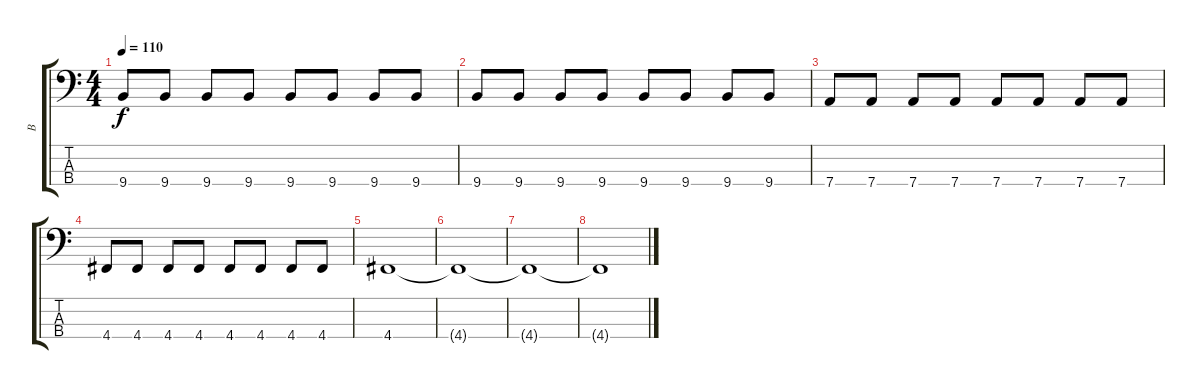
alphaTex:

\track ("B" "B") {instrument electricbassfinger}
\staff {score tabs}
\tuning (F2 C2 G1 D1) {hide}
\ts (4 4)
\tempo 110
\clef f4
\ks c
9.4.8{dy f} 9.4.8 9.4.8 9.4.8 9.4.8 9.4.8 9.4.8 9.4.8 |
9.4.8 9.4.8 9.4.8 9.4.8 9.4.8 9.4.8 9.4.8 9.4.8 |
7.4.8 7.4.8 7.4.8 7.4.8 7.4.8 7.4.8 7.4.8 7.4.8 |
4.4.8 4.4.8 4.4.8 4.4.8 4.4.8 4.4.8 4.4.8 4.4.8 |
4.4.1 |
4.4{t}.1 |
4.4{t}.1 |
4.4{t}.1
